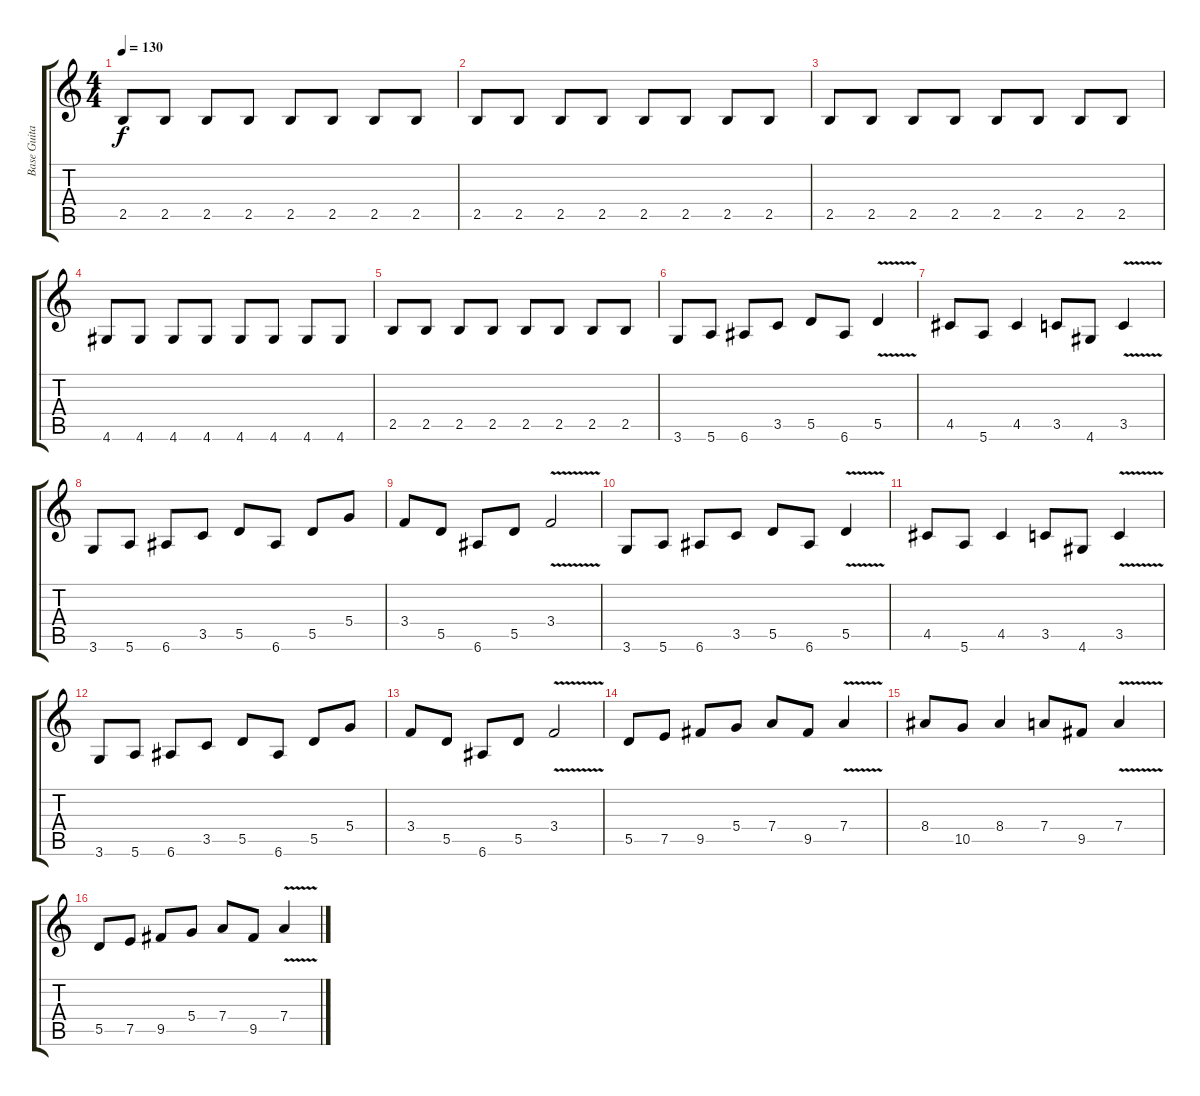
\track ("Base Guitar" "Base Guita") {instrument distortionguitar}
\staff {score tabs}
\tuning (E4 B3 G3 D3 A2 E2) {hide}
\ts (4 4)
\tempo 130
\clef g2
\ks c
2.5.8{dy f} 2.5.8 2.5.8 2.5.8 2.5.8 2.5.8 2.5.8 2.5.8 |
2.5.8 2.5.8 2.5.8 2.5.8 2.5.8 2.5.8 2.5.8 2.5.8 |
2.5.8 2.5.8 2.5.8 2.5.8 2.5.8 2.5.8 2.5.8 2.5.8 |
4.6.8 4.6.8 4.6.8 4.6.8 4.6.8 4.6.8 4.6.8 4.6.8 |
2.5.8 2.5.8 2.5.8 2.5.8 2.5.8 2.5.8 2.5.8 2.5.8 |
3.6.8 5.6.8 6.6.8 3.5.8 5.5.8 6.6.8 5.5{v}.4 |
4.5.8 5.6.8 4.5.4 3.5.8 4.6.8 3.5{v}.4 |
3.6.8 5.6.8 6.6.8 3.5.8 5.5.8 6.6.8 5.5.8 5.4.8 |
3.4.8 5.5.8 6.6.8 5.5.8 3.4{v}.2 |
3.6.8 5.6.8 6.6.8 3.5.8 5.5.8 6.6.8 5.5{v}.4 |
4.5.8 5.6.8 4.5.4 3.5.8 4.6.8 3.5{v}.4 |
3.6.8 5.6.8 6.6.8 3.5.8 5.5.8 6.6.8 5.5.8 5.4.8 |
3.4.8 5.5.8 6.6.8 5.5.8 3.4{v}.2 |
5.5.8 7.5.8 9.5.8 5.4.8 7.4.8 9.5.8 7.4{v}.4 |
8.4.8 10.5.8 8.4.4 7.4.8 9.5.8 7.4{v}.4 |
5.5.8 7.5.8 9.5.8 5.4.8 7.4.8 9.5.8 7.4{v}.4
